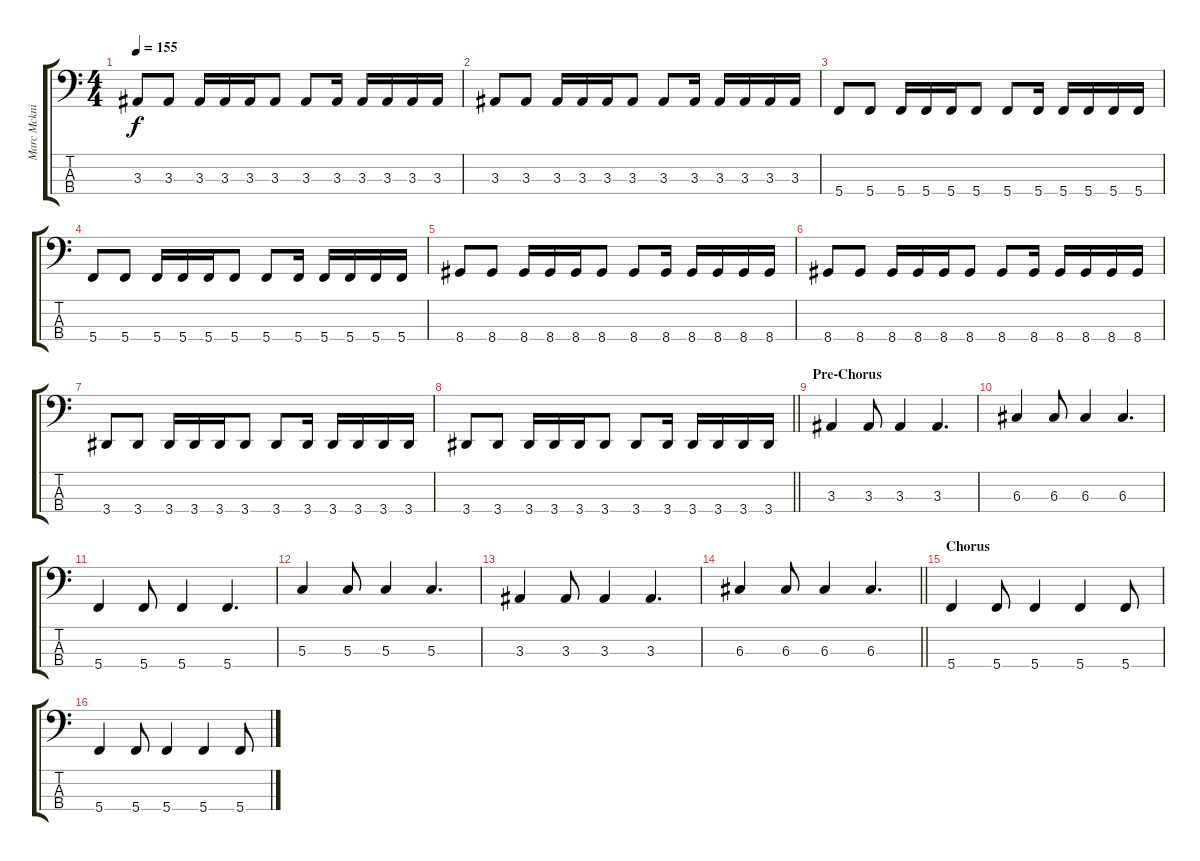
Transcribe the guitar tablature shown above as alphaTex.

\track ("Marc Mcknight" "Marc Mckni") {instrument electricbassfinger}
\staff {score tabs}
\tuning (F2 C2 G1 C1) {hide}
\ts (4 4)
\tempo 155
\clef f4
\ks c
3.3.8{dy f} 3.3.8 3.3.16 3.3.16 3.3.16 3.3.8 3.3.8 3.3.16 3.3.16 3.3.16 3.3.16 3.3.16 |
3.3.8 3.3.8 3.3.16 3.3.16 3.3.16 3.3.8 3.3.8 3.3.16 3.3.16 3.3.16 3.3.16 3.3.16 |
5.4.8 5.4.8 5.4.16 5.4.16 5.4.16 5.4.8 5.4.8 5.4.16 5.4.16 5.4.16 5.4.16 5.4.16 |
5.4.8 5.4.8 5.4.16 5.4.16 5.4.16 5.4.8 5.4.8 5.4.16 5.4.16 5.4.16 5.4.16 5.4.16 |
8.4.8 8.4.8 8.4.16 8.4.16 8.4.16 8.4.8 8.4.8 8.4.16 8.4.16 8.4.16 8.4.16 8.4.16 |
8.4.8 8.4.8 8.4.16 8.4.16 8.4.16 8.4.8 8.4.8 8.4.16 8.4.16 8.4.16 8.4.16 8.4.16 |
3.4.8 3.4.8 3.4.16 3.4.16 3.4.16 3.4.8 3.4.8 3.4.16 3.4.16 3.4.16 3.4.16 3.4.16 |
\barLineRight lightlight
3.4.8 3.4.8 3.4.16 3.4.16 3.4.16 3.4.8 3.4.8 3.4.16 3.4.16 3.4.16 3.4.16 3.4.16 |
\section ("" "Pre-Chorus")
3.3.4 3.3.8 3.3.4 3.3.4{d} |
6.3.4 6.3.8 6.3.4 6.3.4{d} |
5.4.4 5.4.8 5.4.4 5.4.4{d} |
5.3.4 5.3.8 5.3.4 5.3.4{d} |
3.3.4 3.3.8 3.3.4 3.3.4{d} |
\barLineRight lightlight
6.3.4 6.3.8 6.3.4 6.3.4{d} |
\section ("" "Chorus")
5.4.4 5.4.8 5.4.4 5.4.4 5.4.8 |
5.4.4 5.4.8 5.4.4 5.4.4 5.4.8
